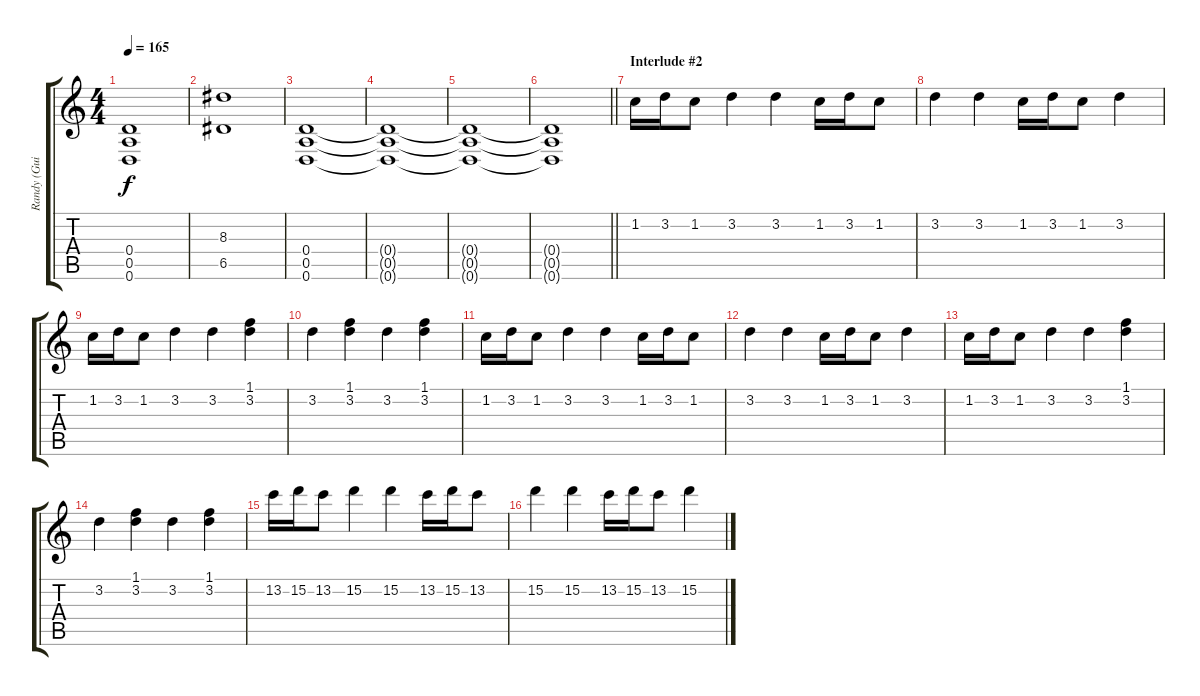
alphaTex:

\track ("Randy (Guitar)" "Randy (Gui") {instrument distortionguitar}
\staff {score tabs}
\tuning (E4 B3 G3 D3 A2 D2) {hide}
\ts (4 4)
\tempo 165
\clef g2
\ks c
(0.4{t} 0.5{t} 0.6{t}).1{dy f} |
(8.3 6.5).1 |
(0.4 0.5 0.6).1 |
(0.4{t} 0.5{t} 0.6{t}).1 |
(0.4{t} 0.5{t} 0.6{t}).1 |
\barLineRight lightlight
(0.4{t} 0.5{t} 0.6{t}).1 |
\section ("" "Interlude #2")
1.2.16{volume 16 instrument distortionguitar} 3.2.16 1.2.8 3.2.4 3.2.4 1.2.16 3.2.16 1.2.8 |
3.2.4 3.2.4 1.2.16 3.2.16 1.2.8 3.2.4 |
1.2.16 3.2.16 1.2.8 3.2.4 3.2.4 (1.1 3.2).4 |
3.2.4 (1.1 3.2).4 3.2.4 (1.1 3.2).4 |
1.2.16 3.2.16 1.2.8 3.2.4 3.2.4 1.2.16 3.2.16 1.2.8 |
3.2.4 3.2.4 1.2.16 3.2.16 1.2.8 3.2.4 |
1.2.16 3.2.16 1.2.8 3.2.4 3.2.4 (1.1 3.2).4 |
3.2.4 (1.1 3.2).4 3.2.4 (1.1 3.2).4 |
13.2.16 15.2.16 13.2.8 15.2.4 15.2.4 13.2.16 15.2.16 13.2.8 |
15.2.4 15.2.4 13.2.16 15.2.16 13.2.8 15.2.4
